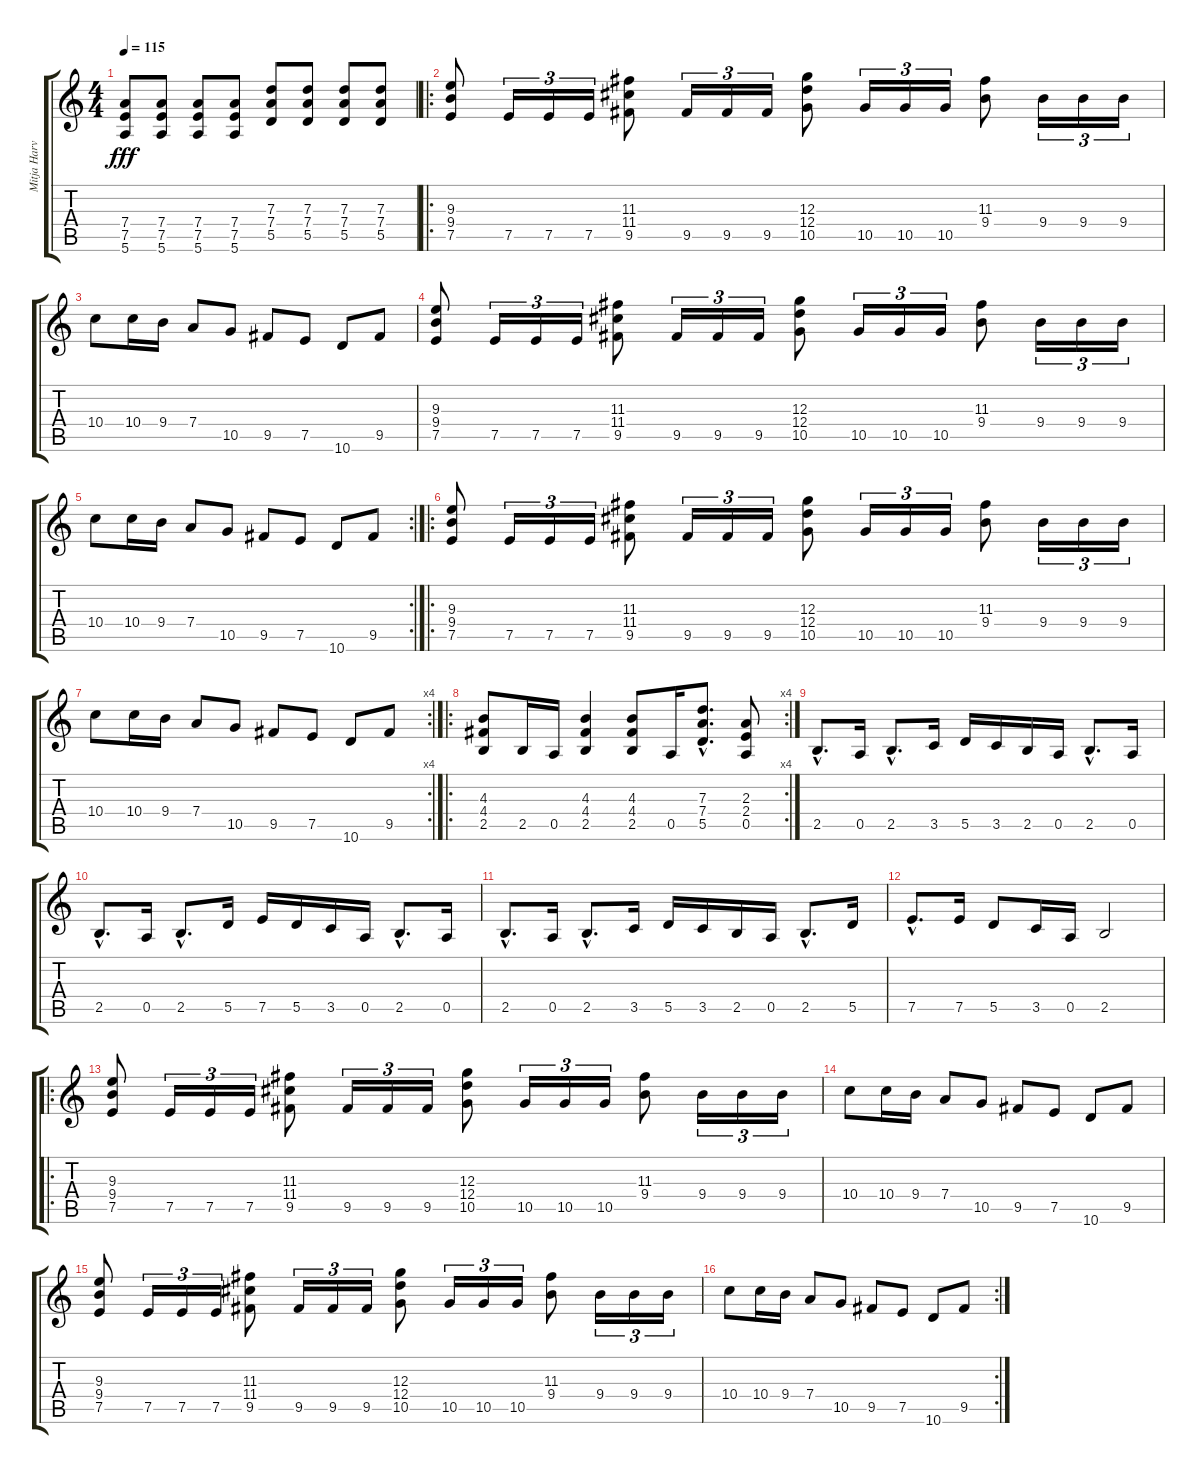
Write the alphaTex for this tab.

\track ("Mitja Harvilahti" "Mitja Harv") {instrument distortionguitar}
\staff {score tabs}
\tuning (E4 B3 G3 D3 A2 E2) {hide}
\ts (4 4)
\tempo 115
\clef g2
\ks c
(7.4 7.5 5.6).8{dy fff} (7.4 7.5 5.6).8 (7.4 7.5 5.6).8 (7.4 7.5 5.6).8 (7.3 7.4 5.5).8 (7.3 7.4 5.5).8 (7.3 7.4 5.5).8 (7.3 7.4 5.5).8 |
\ro
(9.3 9.4 7.5).8 7.5.16{tu (3 2)} 7.5.16{tu (3 2)} 7.5.16{tu (3 2)} (11.3 11.4 9.5).8 9.5.16{tu (3 2)} 9.5.16{tu (3 2)} 9.5.16{tu (3 2)} (12.3 12.4 10.5).8 10.5.16{tu (3 2)} 10.5.16{tu (3 2)} 10.5.16{tu (3 2)} (11.3 9.4).8 9.4.16{tu (3 2)} 9.4.16{tu (3 2)} 9.4.16{tu (3 2)} |
10.4.8 10.4.16 9.4.16 7.4.8 10.5.8 9.5.8 7.5.8 10.6.8 9.5.8 |
(9.3 9.4 7.5).8 7.5.16{tu (3 2)} 7.5.16{tu (3 2)} 7.5.16{tu (3 2)} (11.3 11.4 9.5).8 9.5.16{tu (3 2)} 9.5.16{tu (3 2)} 9.5.16{tu (3 2)} (12.3 12.4 10.5).8 10.5.16{tu (3 2)} 10.5.16{tu (3 2)} 10.5.16{tu (3 2)} (11.3 9.4).8 9.4.16{tu (3 2)} 9.4.16{tu (3 2)} 9.4.16{tu (3 2)} |
\rc 2
10.4.8 10.4.16 9.4.16 7.4.8 10.5.8 9.5.8 7.5.8 10.6.8 9.5.8 |
\ro
(9.3 9.4 7.5).8 7.5.16{tu (3 2)} 7.5.16{tu (3 2)} 7.5.16{tu (3 2)} (11.3 11.4 9.5).8 9.5.16{tu (3 2)} 9.5.16{tu (3 2)} 9.5.16{tu (3 2)} (12.3 12.4 10.5).8 10.5.16{tu (3 2)} 10.5.16{tu (3 2)} 10.5.16{tu (3 2)} (11.3 9.4).8 9.4.16{tu (3 2)} 9.4.16{tu (3 2)} 9.4.16{tu (3 2)} |
\rc 4
10.4.8 10.4.16 9.4.16 7.4.8 10.5.8 9.5.8 7.5.8 10.6.8 9.5.8 |
\ro
\rc 4
(4.3 4.4 2.5).8 2.5.16 0.5.16 (4.3 4.4 2.5).4 (4.3 4.4 2.5).8 0.5.16 (7.3{hac} 7.4{hac} 5.5{hac}).8{d} (2.3 2.4 0.5).8 |
2.5{hac}.8{d} 0.5.16 2.5{hac}.8{d} 3.5.16 5.5.16 3.5.16 2.5.16 0.5.16 2.5{hac}.8{d} 0.5.16 |
2.5{hac}.8{d} 0.5.16 2.5{hac}.8{d} 5.5.16 7.5.16 5.5.16 3.5.16 0.5.16 2.5{hac}.8{d} 0.5.16 |
2.5{hac}.8{d} 0.5.16 2.5{hac}.8{d} 3.5.16 5.5.16 3.5.16 2.5.16 0.5.16 2.5{hac}.8{d} 5.5.16 |
7.5{hac}.8{d} 7.5.16 5.5.8 3.5.16 0.5.16 2.5.2 |
\ro
(9.3 9.4 7.5).8 7.5.16{tu (3 2)} 7.5.16{tu (3 2)} 7.5.16{tu (3 2)} (11.3 11.4 9.5).8 9.5.16{tu (3 2)} 9.5.16{tu (3 2)} 9.5.16{tu (3 2)} (12.3 12.4 10.5).8 10.5.16{tu (3 2)} 10.5.16{tu (3 2)} 10.5.16{tu (3 2)} (11.3 9.4).8 9.4.16{tu (3 2)} 9.4.16{tu (3 2)} 9.4.16{tu (3 2)} |
10.4.8 10.4.16 9.4.16 7.4.8 10.5.8 9.5.8 7.5.8 10.6.8 9.5.8 |
(9.3 9.4 7.5).8 7.5.16{tu (3 2)} 7.5.16{tu (3 2)} 7.5.16{tu (3 2)} (11.3 11.4 9.5).8 9.5.16{tu (3 2)} 9.5.16{tu (3 2)} 9.5.16{tu (3 2)} (12.3 12.4 10.5).8 10.5.16{tu (3 2)} 10.5.16{tu (3 2)} 10.5.16{tu (3 2)} (11.3 9.4).8 9.4.16{tu (3 2)} 9.4.16{tu (3 2)} 9.4.16{tu (3 2)} |
\rc 2
10.4.8 10.4.16 9.4.16 7.4.8 10.5.8 9.5.8 7.5.8 10.6.8 9.5.8
